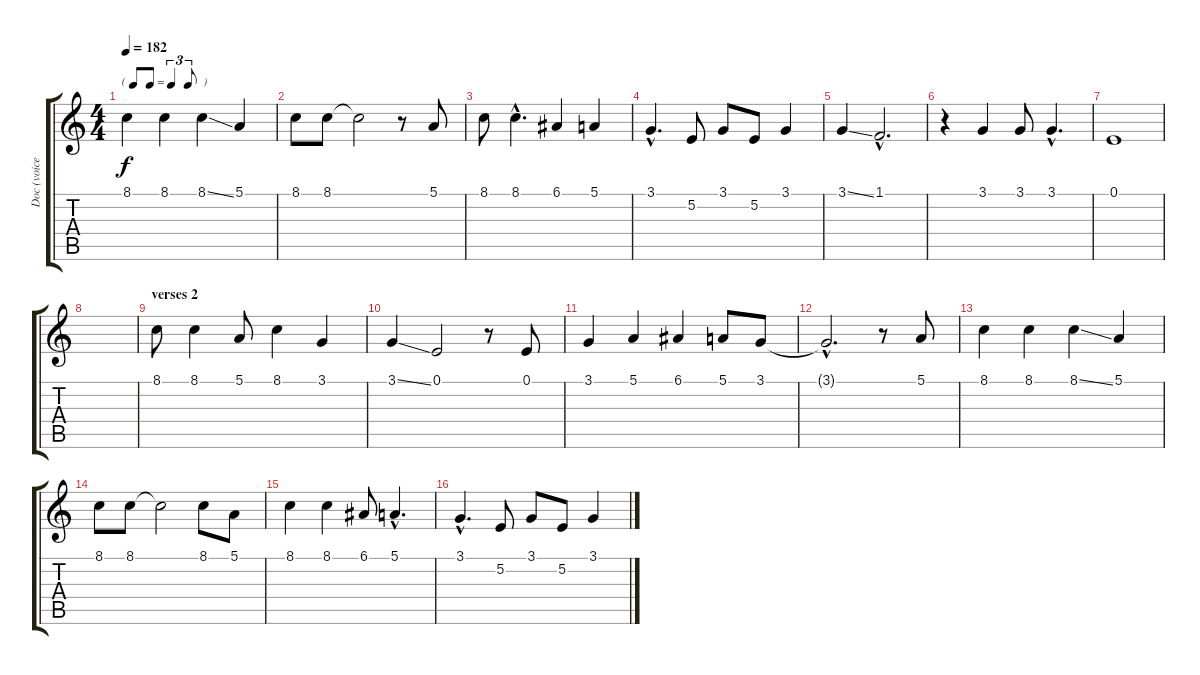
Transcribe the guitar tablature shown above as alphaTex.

\track ("Doc (voice)" "Doc (voice") {instrument panflute}
\staff {score tabs}
\tuning (E4 B3 G3 D3 A2 E2) {hide}
\ts (4 4)
\tf triplet8th
\tempo 182
\clef g2
\ks c
8.1.4{dy f} 8.1.4 8.1{ss}.4 5.1.4 |
8.1.8 8.1.8 8.1{t}.2 r.8 5.1.8 |
8.1.8 8.1{hac}.4{d} 6.1.4 5.1.4 |
3.1{hac}.4{d} 5.2.8 3.1.8 5.2.8 3.1.4 |
3.1{ss}.4 1.1{hac}.2{d} |
r.4 3.1.4 3.1.8 3.1{hac}.4{d} |
0.1.1 |
|
\section ("" "verses 2")
8.1.8 8.1.4 5.1.8 8.1.4 3.1.4 |
3.1{ss}.4 0.1.2 r.8 0.1.8 |
3.1.4 5.1.4 6.1.4 5.1.8 3.1.8 |
3.1{hac t}.2{d} r.8 5.1.8 |
8.1.4 8.1.4 8.1{ss}.4 5.1.4 |
8.1.8 8.1.8 8.1{t}.2 8.1.8 5.1.8 |
8.1.4 8.1.4 6.1.8 5.1{hac}.4{d} |
3.1{hac}.4{d} 5.2.8 3.1.8 5.2.8 3.1.4
